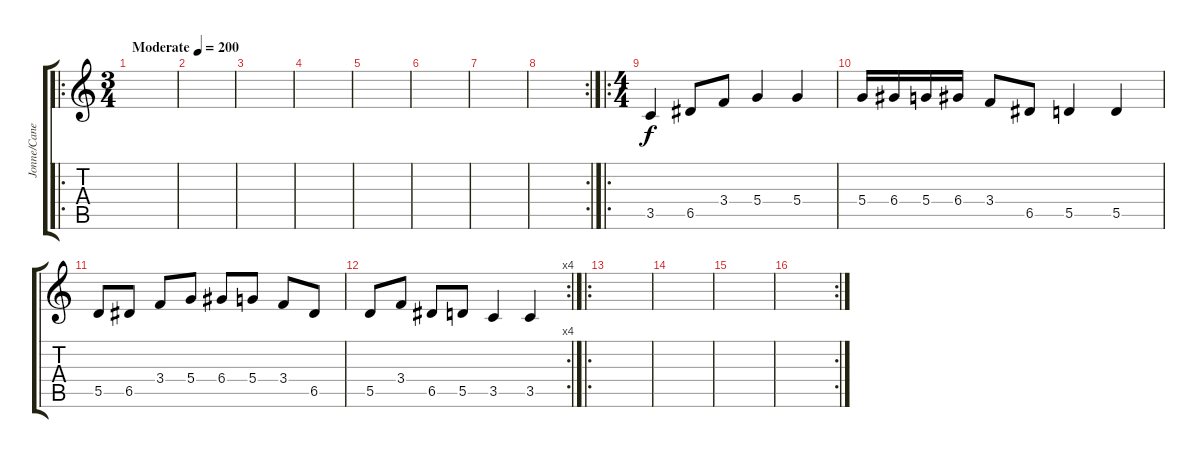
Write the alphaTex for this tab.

\track ("Jonne/Cane" "Jonne/Cane") {instrument distortionguitar}
\staff {score tabs}
\tuning (E4 B3 G3 D3 A2 E2) {hide}
\ro
\ts (3 4)
\tempo (200 "Moderate")
\clef g2
\ks c
|
|
|
|
|
|
|
\rc 2
|
\ro
\ts (4 4)
3.5.4 6.5.8 3.4.8 5.4.4 5.4.4 |
5.4.16 6.4.16 5.4.16 6.4.16 3.4.8 6.5.8 5.5.4 5.5.4 |
5.5.8 6.5.8 3.4.8 5.4.8 6.4.8 5.4.8 3.4.8 6.5.8 |
\rc 4
5.5.8 3.4.8 6.5.8 5.5.8 3.5.4 3.5.4 |
\ro
|
|
|
\rc 2
